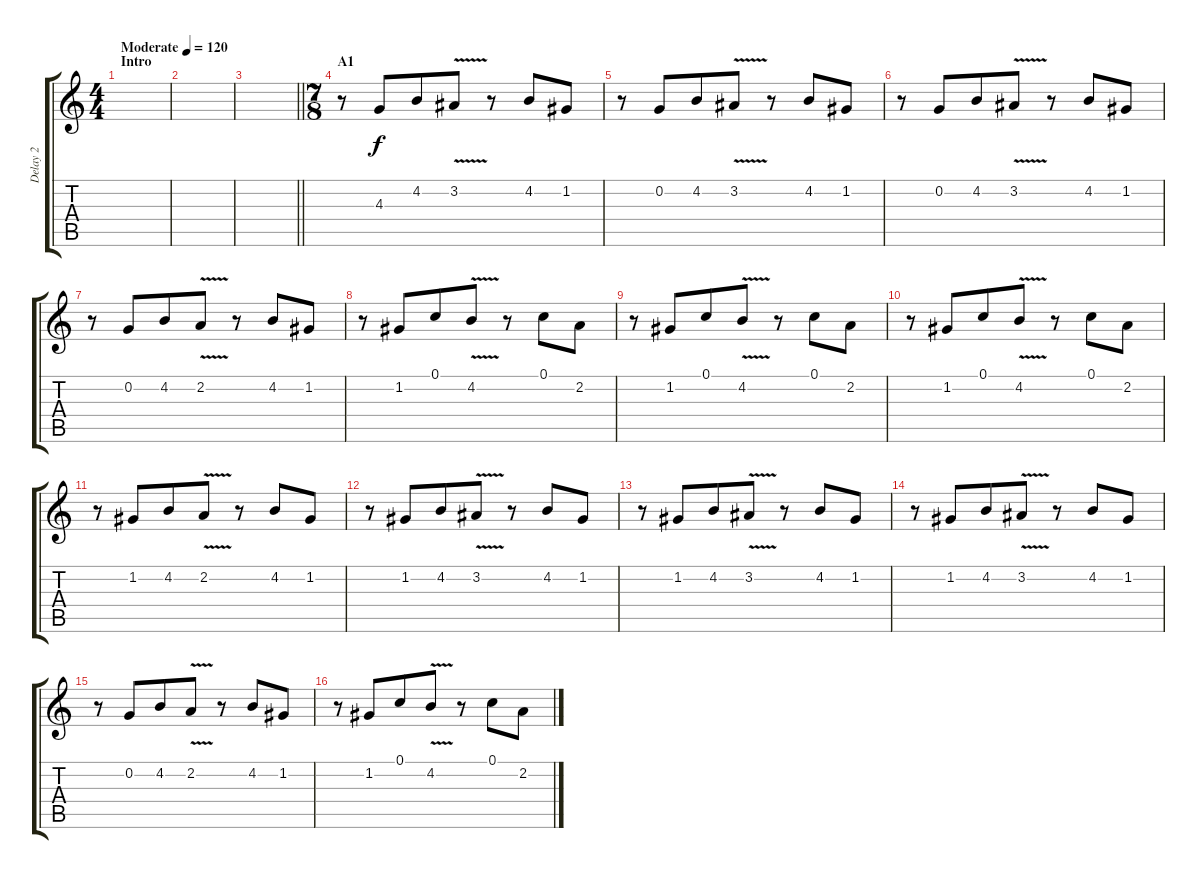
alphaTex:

\track ("Delay 2" "Delay 2") {instrument overdrivenguitar}
\staff {score tabs}
\tuning (C4 G3 Eb3 Bb2 F2 C2) {hide}
\ts (4 4)
\section ("" "Intro")
\tempo (120 "Moderate")
\clef g2
\ks c
|
|
\barLineRight lightlight
|
\ts (7 8)
\section ("" "A1")
r.8 4.3.8 4.2.8 3.2{v}.8 r.8 4.2.8 1.2.8 |
r.8 0.2.8 4.2.8 3.2{v}.8 r.8 4.2.8 1.2.8 |
r.8 0.2.8 4.2.8 3.2{v}.8 r.8 4.2.8 1.2.8 |
r.8 0.2.8 4.2.8 2.2{v}.8 r.8 4.2.8 1.2.8 |
r.8 1.2.8 0.1.8 4.2{v}.8 r.8 0.1.8 2.2.8 |
r.8 1.2.8 0.1.8 4.2{v}.8 r.8 0.1.8 2.2.8 |
r.8 1.2.8 0.1.8 4.2{v}.8 r.8 0.1.8 2.2.8 |
r.8 1.2.8 4.2.8 2.2{v}.8 r.8 4.2.8 1.2.8 |
r.8 1.2.8 4.2.8 3.2{v}.8 r.8 4.2.8 1.2.8 |
r.8 1.2.8 4.2.8 3.2{v}.8 r.8 4.2.8 1.2.8 |
r.8 1.2.8 4.2.8 3.2{v}.8 r.8 4.2.8 1.2.8 |
r.8 0.2.8 4.2.8 2.2{v}.8 r.8 4.2.8 1.2.8 |
r.8 1.2.8 0.1.8 4.2{v}.8 r.8 0.1.8 2.2.8
